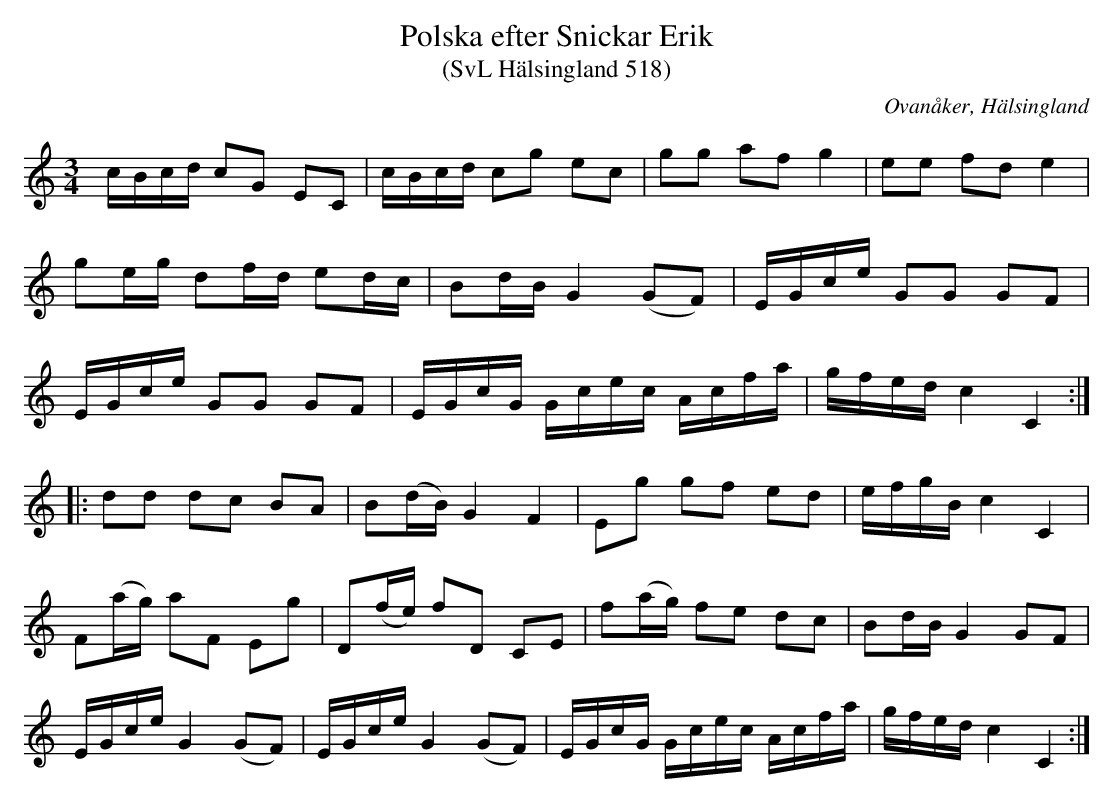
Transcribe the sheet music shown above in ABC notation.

X:1
T:Polska efter Snickar Erik
T:(SvL Hälsingland 518)
O:Ovanåker, Hälsingland
M:3/4
L:1/8
K:C
!invisible!|: c/B/c/d/ cG EC | c/B/c/d/ cg ec | gg af g2 | ee fd e2 |
ge/g/ df/d/ ed/c/ | Bd/B/ G2 (GF) | E/G/c/e/ GG GF |
E/G/c/e/ GG GF | E/G/c/G/ G/c/e/c/ A/c/f/a/ | g/f/e/d/ c2 C2 ::
dd dc BA | B(d/B/) G2F2 | Eg gf ed | e/f/g/B/ c2 C2 |
F(a/g/) aF Eg | D(f/e/) fD CE | f(a/g/) fe dc | Bd/B/ G2 GF |
E/G/c/e/ G2 (GF) | E/G/c/e/ G2 (GF) | E/G/c/G/ G/c/e/c/ A/c/f/a/ | g/f/e/d/ c2C2 :|
